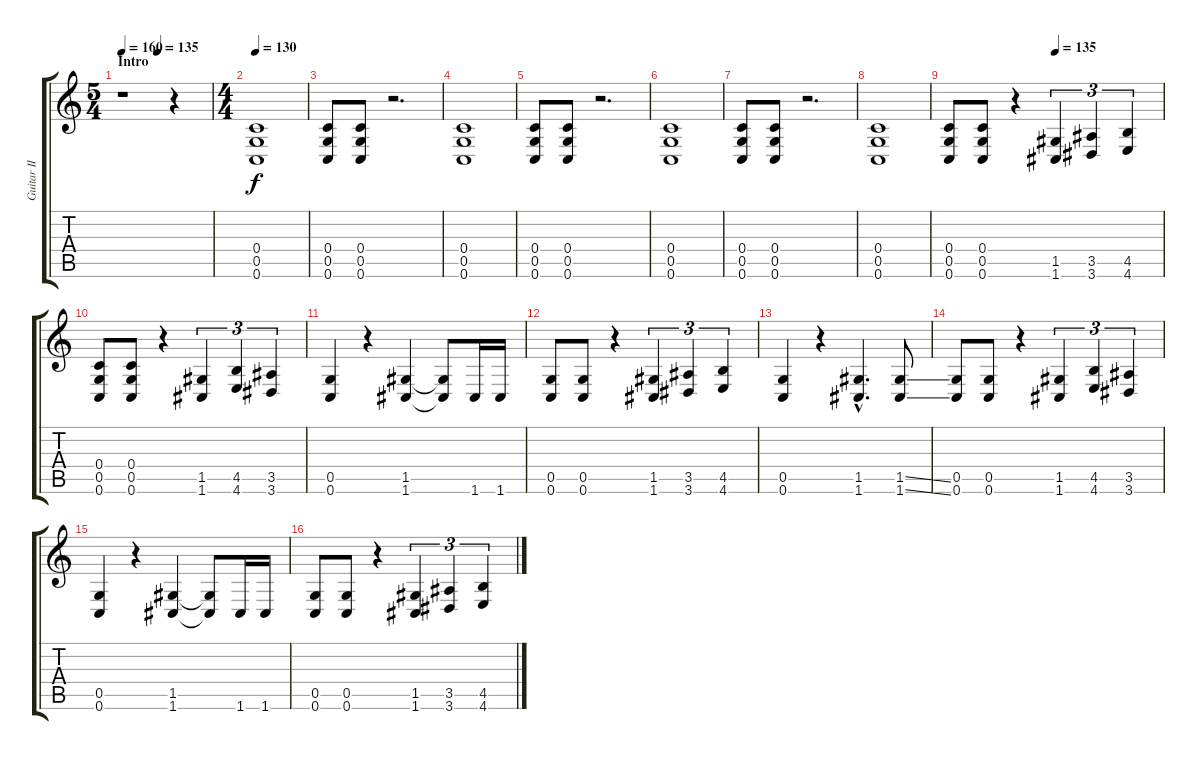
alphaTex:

\track ("Guitar II" "Guitar II") {instrument distortionguitar}
\staff {score tabs}
\tuning (D4 A3 F3 C3 G2 C2) {hide}
\ts (5 4)
\section ("" "Intro")
\tempo 160
\tempo 148
\tempo (135 0.4)
\tempo 160
\clef g2
\ks c
r.1{dy f instrument distortionguitar} r.4 |
\ts (4 4)
\tempo 130
(0.4 0.5 0.6).1 |
(0.4 0.5 0.6).8 (0.4 0.5 0.6).8 r.2{d} |
(0.4 0.5 0.6).1 |
(0.4 0.5 0.6).8 (0.4 0.5 0.6).8 r.2{d} |
(0.4 0.5 0.6).1 |
(0.4 0.5 0.6).8 (0.4 0.5 0.6).8 r.2{d} |
(0.4 0.5 0.6).1 |
\tempo (135 0.5)
(0.4 0.5 0.6).8 (0.4 0.5 0.6).8 r.4 (1.5 1.6).4{tu (3 2)} (3.5 3.6).4{tu (3 2)} (4.5 4.6).4{tu (3 2)} |
(0.4 0.5 0.6).8 (0.4 0.5 0.6).8 r.4 (1.5 1.6).4{tu (3 2)} (4.5 4.6).4{tu (3 2)} (3.5 3.6).4{tu (3 2)} |
(0.5 0.6).4 r.4 (1.5 1.6).4 (1.5{t} 1.6{t}).8 1.6.16 1.6.16 |
(0.5 0.6).8 (0.5 0.6).8 r.4 (1.5 1.6).4{tu (3 2)} (3.5 3.6).4{tu (3 2)} (4.5 4.6).4{tu (3 2)} |
(0.5 0.6).4 r.4 (1.5{hac} 1.6{hac}).4{d} (1.5{ss} 1.6{ss}).8 |
(0.5 0.6).8 (0.5 0.6).8 r.4 (1.5 1.6).4{tu (3 2)} (4.5 4.6).4{tu (3 2)} (3.5 3.6).4{tu (3 2)} |
(0.5 0.6).4 r.4 (1.5 1.6).4 (1.5{t} 1.6{t}).8 1.6.16 1.6.16 |
(0.5 0.6).8 (0.5 0.6).8 r.4 (1.5 1.6).4{tu (3 2)} (3.5 3.6).4{tu (3 2)} (4.5 4.6).4{tu (3 2)}
